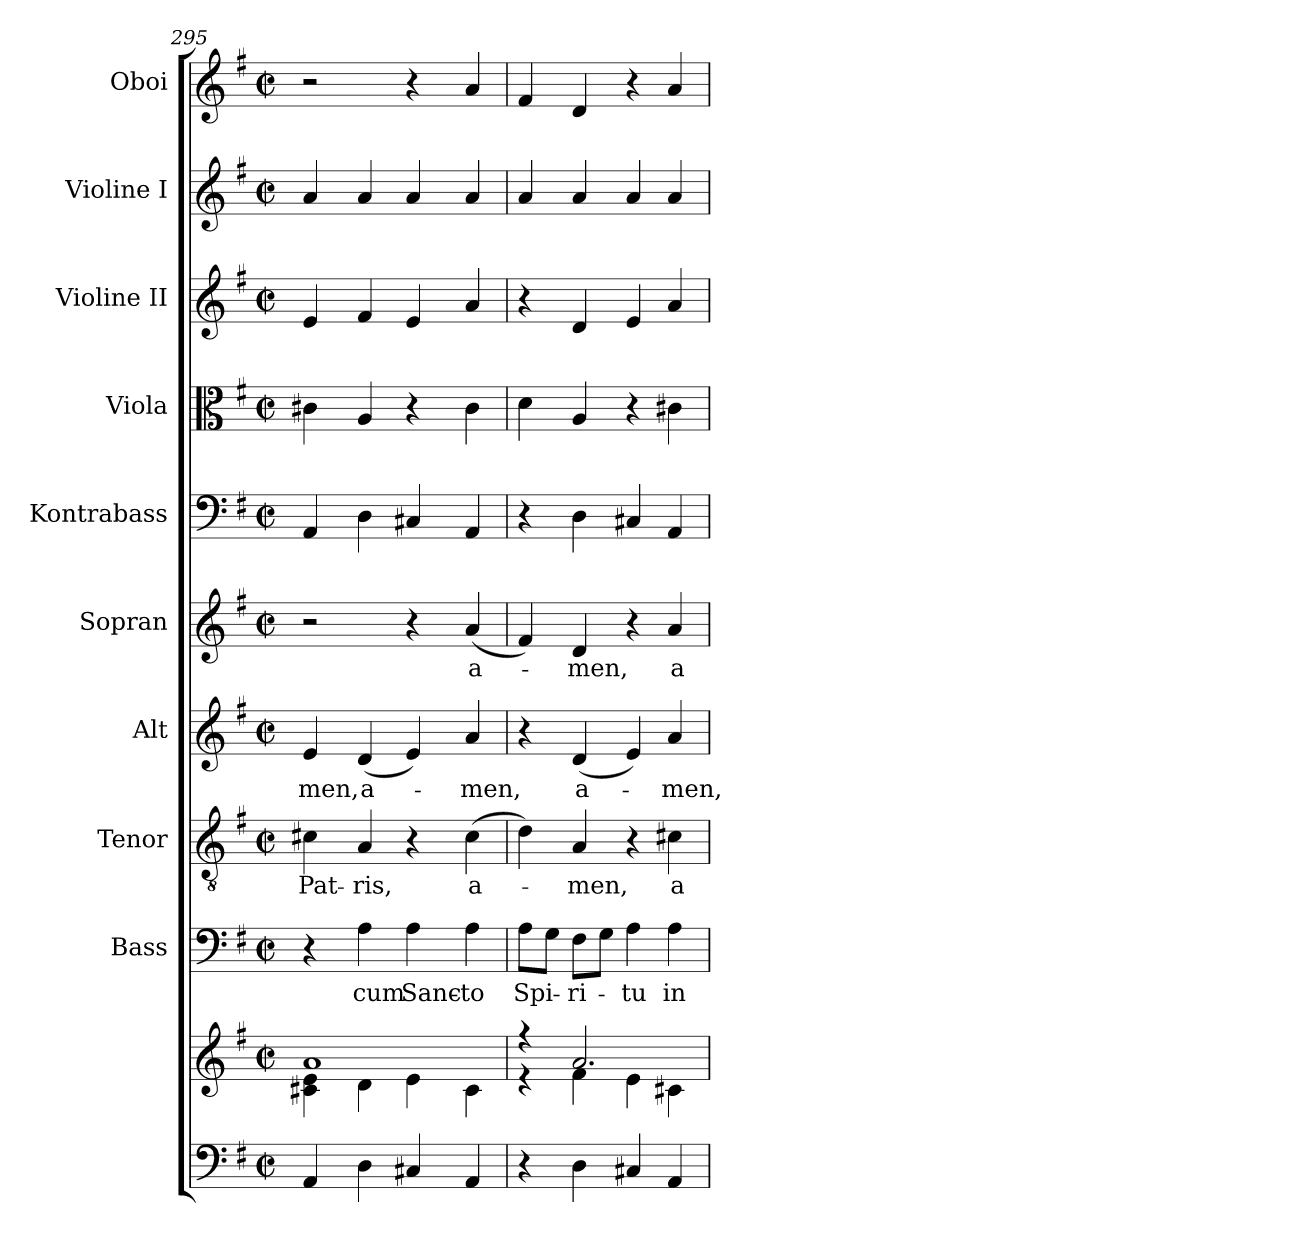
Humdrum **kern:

**kern	**kern	**kern	**text	**kern	**text	**kern	**text	**kern	**text	**kern	**kern	**kern	**kern	**kern
*part10	*part10	*part9	*part9	*part8	*part8	*part7	*part7	*part6	*part6	*part5	*part4	*part3	*part2	*part1
*staff11	*staff10	*staff9	*staff9	*staff8	*staff8	*staff7	*staff7	*staff6	*staff6	*staff5	*staff4	*staff3	*staff2	*staff1
*	*	*I"Bass	*	*I"Tenor	*	*I"Alt	*	*I"Sopran	*	*I"Kontrabass	*I"Viola	*I"Violine II	*I"Violine I	*I"Oboi
*	*	*I'B.	*	*I'T.	*	*I'A.	*	*I'S.	*	*I'Kb.	*I'Vla.	*I'Vl. II	*I'Vl. I	*I'Ob.
*clefF4	*clefG2	*clefF4	*	*clefGv2	*	*clefG2	*	*clefG2	*	*clefF4	*clefC3	*clefG2	*clefG2	*clefG2
*	*	*	*	*	*	*	*	*	*	*ITrd7c12	*	*	*	*
*k[f#]	*k[f#]	*k[f#]	*	*k[f#]	*	*k[f#]	*	*k[f#]	*	*k[f#]	*k[f#]	*k[f#]	*k[f#]	*k[f#]
*G:	*G:	*G:	*	*G:	*	*G:	*	*G:	*	*G:	*G:	*G:	*G:	*G:
*M2/2	*M2/2	*M2/2	*	*M2/2	*	*M2/2	*	*M2/2	*	*M2/2	*M2/2	*M2/2	*M2/2	*M2/2
*met(c|)	*met(c|)	*met(c|)	*	*met(c|)	*	*met(c|)	*	*met(c|)	*	*met(c|)	*met(c|)	*met(c|)	*met(c|)	*met(c|)
=295	=295	=295	=295	=295	=295	=295	=295	=295	=295	=295	=295	=295	=295	=295
*	*^	*	*	*	*	*	*	*	*	*	*	*	*	*
!	!	!	!	!	!	!LO:LY:b	!	!LO:LY:b	!	!	!	!	!	!	!
4AA/	1a	4c#X\ 4e\	4r	.	4c#X\	Pat-	4e/	-men,	2r	.	4AAA/	4c#X\	4e/	4a/	2r
!	!	!	!	!LO:LY:b	!	!LO:LY:b	!	!LO:LY:b	!	!	!	!	!	!	!
4D\	.	4d\	4A\	cum	4A/	-ris,	(<4d/	a-	.	.	4DD\	4A/	4f#/	4a/	.
!	!	!	!	!LO:LY:b	!	!	!	!	!	!	!	!	!	!	!
4C#X/	.	4e\	4A\	Sanc-	4r	.	4e/)	.	4r	.	4CC#X/	4r	4e/	4a/	4r
!	!	!	!	!LO:LY:b	!	!LO:LY:b	!	!LO:LY:b	!	!LO:LY:b	!	!	!	!	!
4AA/	.	4c#\	4A\	-to	(>4c#\	a-	4a/	-men,	(<4a/	a-	4AAA/	4c#\	4a/	4a/	4a/
!!LO:PB:g=z
=296	=296	=296	=296	=296	=296	=296	=296	=296	=296	=296	=296	=296	=296	=296	=296
!	!	!	!	!LO:LY:b	!	!	!	!	!	!	!	!	!	!	!
4r	4r	4r	8A\L	Spi-	4d\)	.	4r	.	4f#/)	.	4r	4d\	4r	4a/	4f#/
.	.	.	8G\J	.	.	.	.	.	.	.	.	.	.	.	.
!	!	!	!	!LO:LY:b	!	!LO:LY:b	!	!LO:LY:b	!	!LO:LY:b	!	!	!	!	!
4D\	2.a/	4f#\	8F#\L	-ri-	4A/	-men,	(<4d/	a-	4d/	-men,	4DD\	4A/	4d/	4a/	4d/
.	.	.	8G\J	.	.	.	.	.	.	.	.	.	.	.	.
!	!	!	!	!LO:LY:b	!	!	!	!	!	!	!	!	!	!	!
4C#X/	.	4e\	4A\	-tu	4r	.	4e/)	.	4r	.	4CC#X/	4r	4e/	4a/	4r
!	!	!	!	!LO:LY:b	!	!LO:LY:b	!	!LO:LY:b	!	!LO:LY:b	!	!	!	!	!
4AA/	.	4c#X\	4A\	in	4c#X\	a-	4a/	-men,	4a/	a-	4AAA/	4c#X\	4a/	4a/	4a/
*	*v	*v	*	*	*	*	*	*	*	*	*	*	*	*	*
=	=	=	=	=	=	=	=	=	=	=	=	=	=	=
*-	*-	*-	*-	*-	*-	*-	*-	*-	*-	*-	*-	*-	*-	*-
